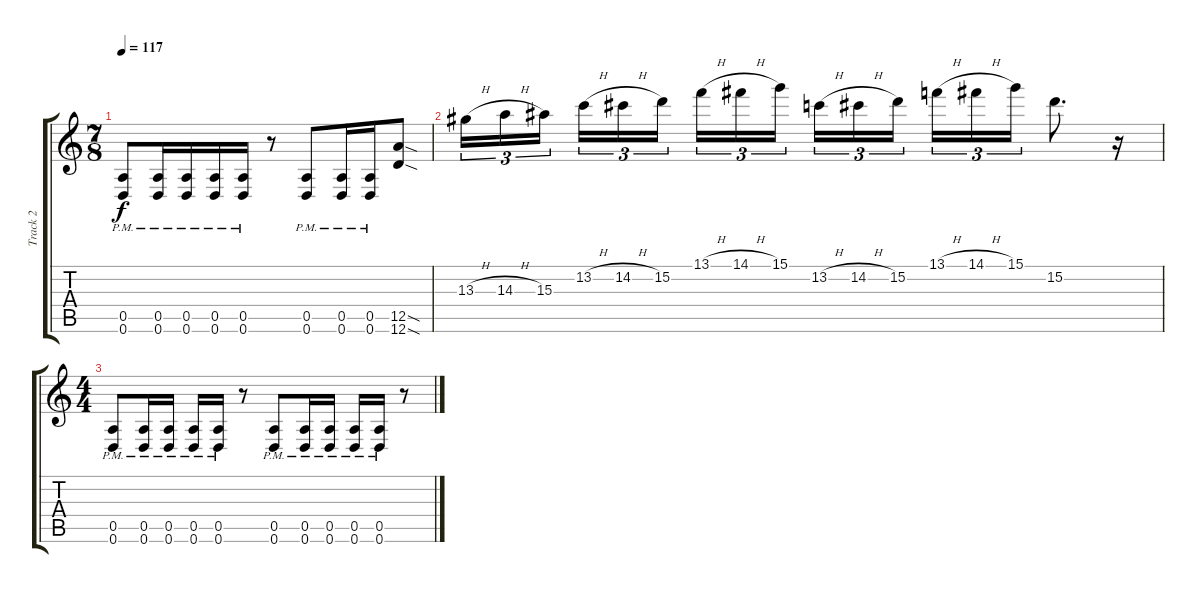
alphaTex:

\track ("Track 2" "Track 2") {instrument distortionguitar}
\staff {score tabs}
\tuning (E4 B3 G3 D3 A2 D2) {hide}
\ts (7 8)
\tempo 117
\clef g2
\ks c
(0.5{pm} 0.6{pm}).8{dy f} (0.5{pm} 0.6{pm}).16 (0.5{pm} 0.6{pm}).16 (0.5{pm} 0.6{pm}).16 (0.5{pm} 0.6{pm}).16 r.8 (0.5{pm} 0.6{pm}).8 (0.5{pm} 0.6{pm}).16 (0.5{pm} 0.6{pm}).16 (12.5{sod} 12.6{sod}).8 |
13.3{h}.16{tu (3 2)} 14.3{h}.16{tu (3 2)} 15.3.16{tu (3 2)} 13.2{h}.16{tu (3 2)} 14.2{h}.16{tu (3 2)} 15.2.16{tu (3 2)} 13.1{h}.16{tu (3 2)} 14.1{h}.16{tu (3 2)} 15.1.16{tu (3 2)} 13.2{h}.16{tu (3 2)} 14.2{h}.16{tu (3 2)} 15.2.16{tu (3 2)} 13.1{h}.16{tu (3 2)} 14.1{h}.16{tu (3 2)} 15.1.16{tu (3 2)} 15.2.8{d} r.16 |
\ts (4 4)
(0.5{pm} 0.6{pm}).8 (0.5{pm} 0.6{pm}).16 (0.5{pm} 0.6{pm}).16 (0.5{pm} 0.6{pm}).16 (0.5{pm} 0.6{pm}).16 r.8 (0.5{pm} 0.6{pm}).8 (0.5{pm} 0.6{pm}).16 (0.5{pm} 0.6{pm}).16 (0.5{pm} 0.6{pm}).16 (0.5{pm} 0.6{pm}).16 r.8
